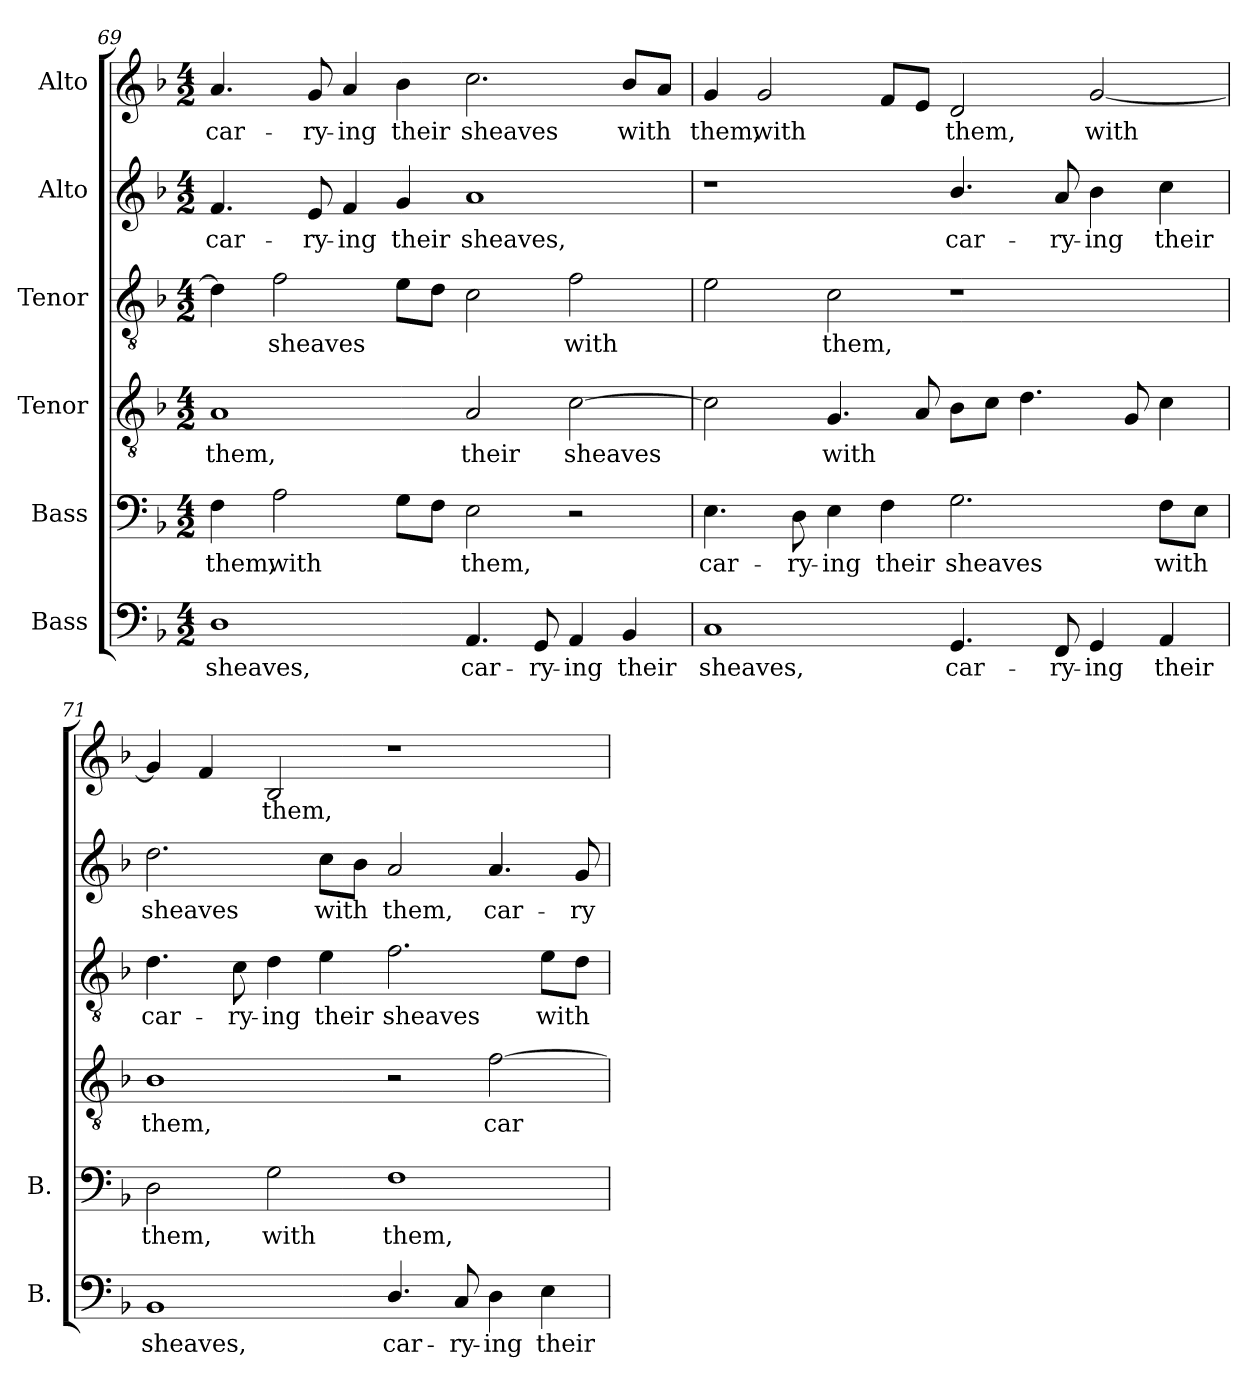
**kern	**text	**kern	**text	**kern	**text	**kern	**text	**kern	**text	**kern	**text
*part6	*part6	*part5	*part5	*part4	*part4	*part3	*part3	*part2	*part2	*part1	*part1
*staff6	*staff6	*staff5	*staff5	*staff4	*staff4	*staff3	*staff3	*staff2	*staff2	*staff1	*staff1
*I"Bass	*	*I"Bass	*	*I"Tenor	*	*I"Tenor	*	*I"Alto	*	*I"Alto	*
*I'B.	*	*I'B.	*	*	*	*	*	*	*	*	*
*clefF4	*	*clefF4	*	*clefGv2	*	*clefGv2	*	*clefG2	*	*clefG2	*
*	*	*	*	*ITrd7c12	*	*ITrd7c12	*	*	*	*	*
*k[b-]	*	*k[b-]	*	*k[b-]	*	*k[b-]	*	*k[b-]	*	*k[b-]	*
*F:	*	*F:	*	*F:	*	*F:	*	*F:	*	*F:	*
*M4/2	*	*M4/2	*	*M4/2	*	*M4/2	*	*M4/2	*	*M4/2	*
=69	=69	=69	=69	=69	=69	=69	=69	=69	=69	=69	=69
!	!LO:LY:b:color=#000000	!	!	!	!	!	!	!	!	!	!
!	!	!	!LO:LY:b:color=#000000	!	!	!	!	!	!	!	!
!	!	!	!	!	!LO:LY:b:color=#000000	!	!	!	!	!	!
!	!	!	!	!	!	!	!	!	!LO:LY:b:color=#000000	!	!
!	!	!	!	!	!	!	!	!	!	!	!LO:LY:b:color=#000000
1Di	sheaves,	4Fi\	them,	1AAi	them,	4Di\]	.	4.fi/	car-	4.ai/	car-
!	!	!	!LO:LY:b:color=#000000	!	!	!	!	!	!	!	!
!	!	!	!	!	!	!	!LO:LY:b:color=#000000	!	!	!	!
.	.	2Ai\	with	.	.	2Fi\	sheaves	.	.	.	.
!	!	!	!	!	!	!	!	!	!LO:LY:b:color=#000000	!	!
!	!	!	!	!	!	!	!	!	!	!	!LO:LY:b:color=#000000
.	.	.	.	.	.	.	.	8ei/	-ry-	8gi/	-ry-
!	!	!	!	!	!	!	!	!	!LO:LY:b:color=#000000	!	!
!	!	!	!	!	!	!	!	!	!	!	!LO:LY:b:color=#000000
.	.	.	.	.	.	.	.	4fi/	-ing	4ai/	-ing
!	!	!	!	!	!	!	!	!	!LO:LY:b:color=#000000	!	!
!	!	!	!	!	!	!	!	!	!	!	!LO:LY:b:color=#000000
.	.	8Gi\L	.	.	.	8Ei\L	.	4gi/	their	4b-i\	their
.	.	8Fi\J	.	.	.	8Di\J	.	.	.	.	.
!	!LO:LY:b:color=#000000	!	!	!	!	!	!	!	!	!	!
!	!	!	!LO:LY:b:color=#000000	!	!	!	!	!	!	!	!
!	!	!	!	!	!LO:LY:b:color=#000000	!	!	!	!	!	!
!	!	!	!	!	!	!	!	!	!LO:LY:b:color=#000000	!	!
!	!	!	!	!	!	!	!	!	!	!	!LO:LY:b:color=#000000
4.AAi/	car-	2Ei\	them,	2AAi/	their	2Ci\	.	1ai	sheaves,	2.cci\	sheaves
!	!LO:LY:b:color=#000000	!	!	!	!	!	!	!	!	!	!
8GGi/	-ry-	.	.	.	.	.	.	.	.	.	.
!	!LO:LY:b:color=#000000	!	!	!	!	!	!	!	!	!	!
!	!	!	!	!	!LO:LY:b:color=#000000	!	!	!	!	!	!
!	!	!	!	!	!	!	!LO:LY:b:color=#000000	!	!	!	!
4AAi/	-ing	2r	.	[2Ci\	sheaves	2Fi\	with	.	.	.	.
!	!LO:LY:b:color=#000000	!	!	!	!	!	!	!	!	!	!
!	!	!	!	!	!	!	!	!	!	!	!LO:LY:b:color=#000000
4BB-i/	their	.	.	.	.	.	.	.	.	8b-i/L	with
.	.	.	.	.	.	.	.	.	.	8ai/J	.
=70	=70	=70	=70	=70	=70	=70	=70	=70	=70	=70	=70
!	!LO:LY:b:color=#000000	!	!	!	!	!	!	!	!	!	!
!	!	!	!LO:LY:b:color=#000000	!	!	!	!	!	!	!	!
!	!	!	!	!	!	!	!	!	!	!	!LO:LY:b:color=#000000
1Ci	sheaves,	4.Ei\	car-	2Ci\]	.	2Ei\	.	1r	.	4gi/	them,
!	!	!	!	!	!	!	!	!	!	!	!LO:LY:b:color=#000000
.	.	.	.	.	.	.	.	.	.	2gi/	with
!	!	!	!LO:LY:b:color=#000000	!	!	!	!	!	!	!	!
.	.	8Di\	-ry-	.	.	.	.	.	.	.	.
!	!	!	!LO:LY:b:color=#000000	!	!	!	!	!	!	!	!
!	!	!	!	!	!LO:LY:b:color=#000000	!	!	!	!	!	!
!	!	!	!	!	!	!	!LO:LY:b:color=#000000	!	!	!	!
.	.	4Ei\	-ing	4.GGi/	with	2Ci\	them,	.	.	.	.
!	!	!	!LO:LY:b:color=#000000	!	!	!	!	!	!	!	!
.	.	4Fi\	their	.	.	.	.	.	.	8fi/L	.
.	.	.	.	8AAi/	.	.	.	.	.	8ei/J	.
!	!LO:LY:b:color=#000000	!	!	!	!	!	!	!	!	!	!
!	!	!	!LO:LY:b:color=#000000	!	!	!	!	!	!	!	!
!	!	!	!	!	!	!	!	!	!LO:LY:b:color=#000000	!	!
!	!	!	!	!	!	!	!	!	!	!	!LO:LY:b:color=#000000
4.GGi/	car-	2.Gi\	sheaves	8BB-i\L	.	1r	.	4.b-i/	car-	2di/	them,
.	.	.	.	8Ci\J	.	.	.	.	.	.	.
.	.	.	.	4.Di\	.	.	.	.	.	.	.
!	!LO:LY:b:color=#000000	!	!	!	!	!	!	!	!	!	!
!	!	!	!	!	!	!	!	!	!LO:LY:b:color=#000000	!	!
8FFi/	-ry-	.	.	.	.	.	.	8ai/	-ry-	.	.
!	!LO:LY:b:color=#000000	!	!	!	!	!	!	!	!	!	!
!	!	!	!	!	!	!	!	!	!LO:LY:b:color=#000000	!	!
!	!	!	!	!	!	!	!	!	!	!	!LO:LY:b:color=#000000
4GGi/	-ing	.	.	.	.	.	.	4b-i\	-ing	[2gi/	with
.	.	.	.	8GGi/	.	.	.	.	.	.	.
!	!LO:LY:b:color=#000000	!	!	!	!	!	!	!	!	!	!
!	!	!	!LO:LY:b:color=#000000	!	!	!	!	!	!	!	!
!	!	!	!	!	!	!	!	!	!LO:LY:b:color=#000000	!	!
4AAi/	their	8Fi\L	with	4Ci\	.	.	.	4cci\	their	.	.
.	.	8Ei\J	.	.	.	.	.	.	.	.	.
!!LO:PB:g=z
=71	=71	=71	=71	=71	=71	=71	=71	=71	=71	=71	=71
!	!LO:LY:b:color=#000000	!	!	!	!	!	!	!	!	!	!
!	!	!	!LO:LY:b:color=#000000	!	!	!	!	!	!	!	!
!	!	!	!	!	!LO:LY:b:color=#000000	!	!	!	!	!	!
!	!	!	!	!	!	!	!LO:LY:b:color=#000000	!	!	!	!
!	!	!	!	!	!	!	!	!	!LO:LY:b:color=#000000	!	!
1BB-i	sheaves,	2Di\	them,	1BB-i	them,	4.Di\	car-	2.ddi\	sheaves	4gi/]	.
.	.	.	.	.	.	.	.	.	.	4fi/	.
!	!	!	!	!	!	!	!LO:LY:b:color=#000000	!	!	!	!
.	.	.	.	.	.	8Ci\	-ry-	.	.	.	.
!	!	!	!LO:LY:b:color=#000000	!	!	!	!	!	!	!	!
!	!	!	!	!	!	!	!LO:LY:b:color=#000000	!	!	!	!
!	!	!	!	!	!	!	!	!	!	!	!LO:LY:b:color=#000000
.	.	2Gi\	with	.	.	4Di\	-ing	.	.	2B-i/	them,
!	!	!	!	!	!	!	!LO:LY:b:color=#000000	!	!	!	!
!	!	!	!	!	!	!	!	!	!LO:LY:b:color=#000000	!	!
.	.	.	.	.	.	4Ei\	their	8cci\L	with	.	.
.	.	.	.	.	.	.	.	8b-i\J	.	.	.
!	!LO:LY:b:color=#000000	!	!	!	!	!	!	!	!	!	!
!	!	!	!LO:LY:b:color=#000000	!	!	!	!	!	!	!	!
!	!	!	!	!	!	!	!LO:LY:b:color=#000000	!	!	!	!
!	!	!	!	!	!	!	!	!	!LO:LY:b:color=#000000	!	!
4.Di/	car-	1Fi	them,	2r	.	2.Fi\	sheaves	2ai/	them,	1r	.
!	!LO:LY:b:color=#000000	!	!	!	!	!	!	!	!	!	!
8Ci/	-ry-	.	.	.	.	.	.	.	.	.	.
!	!LO:LY:b:color=#000000	!	!	!	!	!	!	!	!	!	!
!	!	!	!	!	!LO:LY:b:color=#000000	!	!	!	!	!	!
!	!	!	!	!	!	!	!	!	!LO:LY:b:color=#000000	!	!
4Di\	-ing	.	.	[2Fi\	car-	.	.	4.ai/	car-	.	.
!	!LO:LY:b:color=#000000	!	!	!	!	!	!	!	!	!	!
!	!	!	!	!	!	!	!LO:LY:b:color=#000000	!	!	!	!
4Ei\	their	.	.	.	.	8Ei\L	with	.	.	.	.
!	!	!	!	!	!	!	!	!	!LO:LY:b:color=#000000	!	!
.	.	.	.	.	.	8Di\J	.	8gi/	-ry-	.	.
=	=	=	=	=	=	=	=	=	=	=	=
*-	*-	*-	*-	*-	*-	*-	*-	*-	*-	*-	*-
